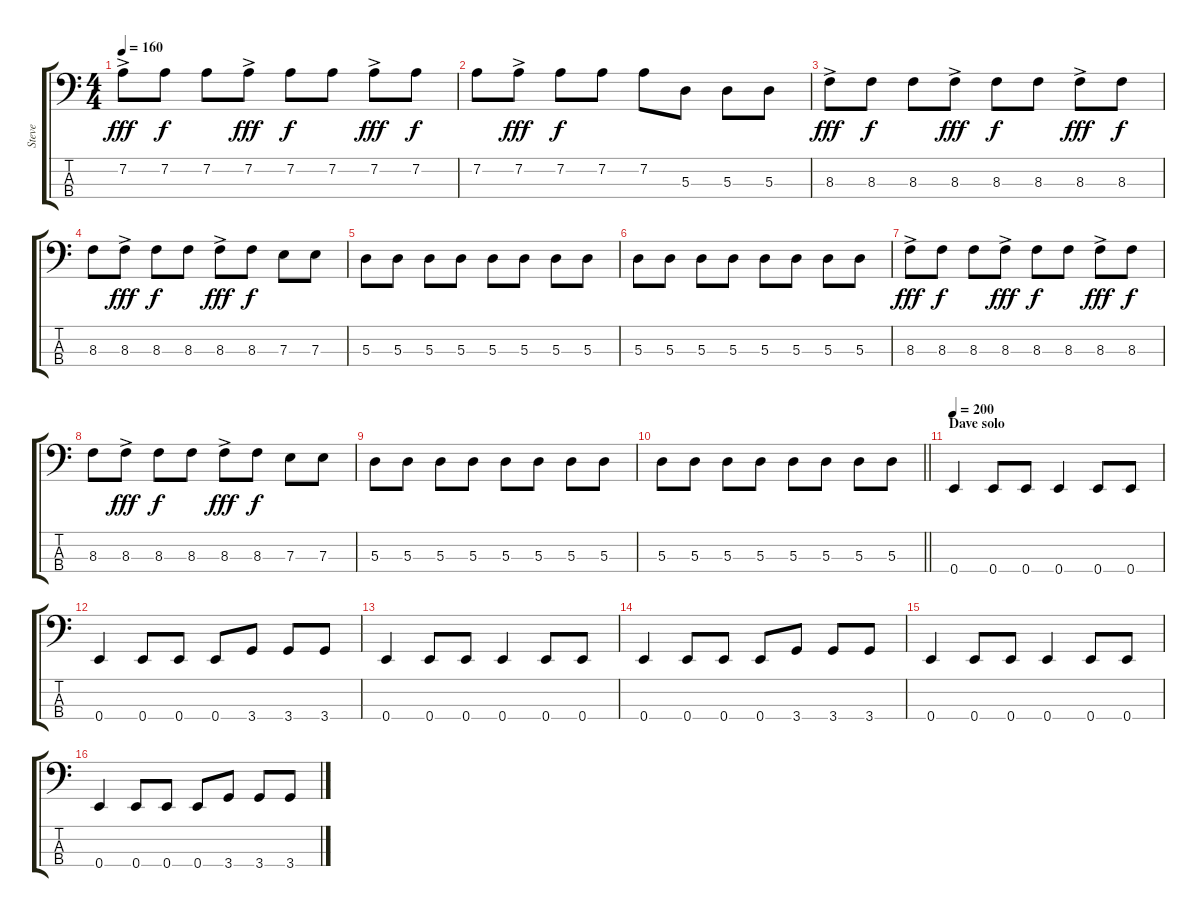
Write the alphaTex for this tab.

\track ("Steve" "Steve") {instrument electricbassfinger}
\staff {score tabs}
\tuning (G2 D2 A1 E1) {hide}
\ts (4 4)
\tempo 160
\clef f4
\ks c
7.2{ac}.8{dy fff} 7.2.8{dy f} 7.2.8 7.2{ac}.8{dy fff} 7.2.8{dy f} 7.2.8 7.2{ac}.8{dy fff} 7.2.8{dy f} |
7.2.8 7.2{ac}.8{dy fff} 7.2.8{dy f} 7.2.8 7.2.8 5.3.8 5.3.8 5.3.8 |
8.3{ac}.8{dy fff} 8.3.8{dy f} 8.3.8 8.3{ac}.8{dy fff} 8.3.8{dy f} 8.3.8 8.3{ac}.8{dy fff} 8.3.8{dy f} |
8.3.8 8.3{ac}.8{dy fff} 8.3.8{dy f} 8.3.8 8.3{ac}.8{dy fff} 8.3.8{dy f} 7.3.8 7.3.8 |
5.3.8 5.3.8 5.3.8 5.3.8 5.3.8 5.3.8 5.3.8 5.3.8 |
5.3.8 5.3.8 5.3.8 5.3.8 5.3.8 5.3.8 5.3.8 5.3.8 |
8.3{ac}.8{dy fff} 8.3.8{dy f} 8.3.8 8.3{ac}.8{dy fff} 8.3.8{dy f} 8.3.8 8.3{ac}.8{dy fff} 8.3.8{dy f} |
8.3.8 8.3{ac}.8{dy fff} 8.3.8{dy f} 8.3.8 8.3{ac}.8{dy fff} 8.3.8{dy f} 7.3.8 7.3.8 |
5.3.8 5.3.8 5.3.8 5.3.8 5.3.8 5.3.8 5.3.8 5.3.8 |
\barLineRight lightlight
5.3.8 5.3.8 5.3.8 5.3.8 5.3.8 5.3.8 5.3.8 5.3.8 |
\section ("" "Dave solo")
\tempo 200
0.4.4 0.4.8 0.4.8 0.4.4 0.4.8 0.4.8 |
0.4.4 0.4.8 0.4.8 0.4.8 3.4.8 3.4.8 3.4.8 |
0.4.4 0.4.8 0.4.8 0.4.4 0.4.8 0.4.8 |
0.4.4 0.4.8 0.4.8 0.4.8 3.4.8 3.4.8 3.4.8 |
0.4.4 0.4.8 0.4.8 0.4.4 0.4.8 0.4.8 |
0.4.4 0.4.8 0.4.8 0.4.8 3.4.8 3.4.8 3.4.8
